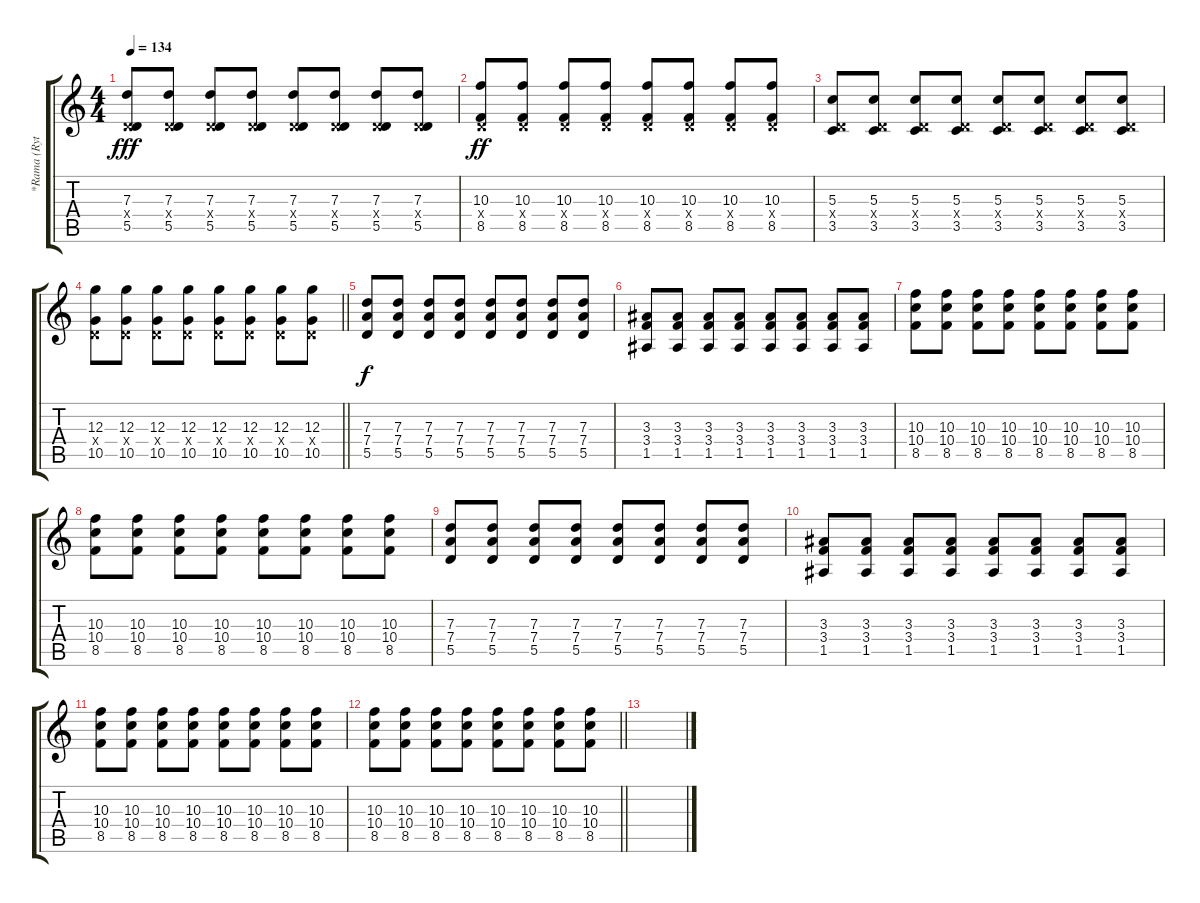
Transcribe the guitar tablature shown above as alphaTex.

\track ("*Rama (Rythm Guitar)" "*Rama (Ryt") {instrument distortionguitar}
\staff {score tabs}
\tuning (E4 B3 G3 D3 A2 E2) {hide}
\ts (4 4)
\tempo 134
\clef g2
\ks c
(7.3 0.4{x} 5.5).8{dy fff} (7.3 0.4{x} 5.5).8 (7.3 0.4{x} 5.5).8 (7.3 0.4{x} 5.5).8 (7.3 0.4{x} 5.5).8 (7.3 0.4{x} 5.5).8 (7.3 0.4{x} 5.5).8 (7.3 0.4{x} 5.5).8 |
(10.3 0.4{x} 8.5).8{dy ff} (10.3 0.4{x} 8.5).8 (10.3 0.4{x} 8.5).8 (10.3 0.4{x} 8.5).8 (10.3 0.4{x} 8.5).8 (10.3 0.4{x} 8.5).8 (10.3 0.4{x} 8.5).8 (10.3 0.4{x} 8.5).8 |
(5.3 0.4{x} 3.5).8 (5.3 0.4{x} 3.5).8 (5.3 0.4{x} 3.5).8 (5.3 0.4{x} 3.5).8 (5.3 0.4{x} 3.5).8 (5.3 0.4{x} 3.5).8 (5.3 0.4{x} 3.5).8 (5.3 0.4{x} 3.5).8 |
\barLineRight lightlight
(12.3 0.4{x} 10.5).8 (12.3 0.4{x} 10.5).8 (12.3 0.4{x} 10.5).8 (12.3 0.4{x} 10.5).8 (12.3 0.4{x} 10.5).8 (12.3 0.4{x} 10.5).8 (12.3 0.4{x} 10.5).8 (12.3 0.4{x} 10.5).8 |
\section ("" "")
(7.3 7.4 5.5).8{dy f} (7.3 7.4 5.5).8 (7.3 7.4 5.5).8 (7.3 7.4 5.5).8 (7.3 7.4 5.5).8 (7.3 7.4 5.5).8 (7.3 7.4 5.5).8 (7.3 7.4 5.5).8 |
(3.3 3.4 1.5).8 (3.3 3.4 1.5).8 (3.3 3.4 1.5).8 (3.3 3.4 1.5).8 (3.3 3.4 1.5).8 (3.3 3.4 1.5).8 (3.3 3.4 1.5).8 (3.3 3.4 1.5).8 |
(10.3 10.4 8.5).8 (10.3 10.4 8.5).8 (10.3 10.4 8.5).8 (10.3 10.4 8.5).8 (10.3 10.4 8.5).8 (10.3 10.4 8.5).8 (10.3 10.4 8.5).8 (10.3 10.4 8.5).8 |
(10.3 10.4 8.5).8 (10.3 10.4 8.5).8 (10.3 10.4 8.5).8 (10.3 10.4 8.5).8 (10.3 10.4 8.5).8 (10.3 10.4 8.5).8 (10.3 10.4 8.5).8 (10.3 10.4 8.5).8 |
(7.3 7.4 5.5).8 (7.3 7.4 5.5).8 (7.3 7.4 5.5).8 (7.3 7.4 5.5).8 (7.3 7.4 5.5).8 (7.3 7.4 5.5).8 (7.3 7.4 5.5).8 (7.3 7.4 5.5).8 |
(3.3 3.4 1.5).8 (3.3 3.4 1.5).8 (3.3 3.4 1.5).8 (3.3 3.4 1.5).8 (3.3 3.4 1.5).8 (3.3 3.4 1.5).8 (3.3 3.4 1.5).8 (3.3 3.4 1.5).8 |
(10.3 10.4 8.5).8 (10.3 10.4 8.5).8 (10.3 10.4 8.5).8 (10.3 10.4 8.5).8 (10.3 10.4 8.5).8 (10.3 10.4 8.5).8 (10.3 10.4 8.5).8 (10.3 10.4 8.5).8 |
\barLineRight lightlight
(10.3 10.4 8.5).8 (10.3 10.4 8.5).8 (10.3 10.4 8.5).8 (10.3 10.4 8.5).8 (10.3 10.4 8.5).8 (10.3 10.4 8.5).8 (10.3 10.4 8.5).8 (10.3 10.4 8.5).8 |
\section ("" "")
